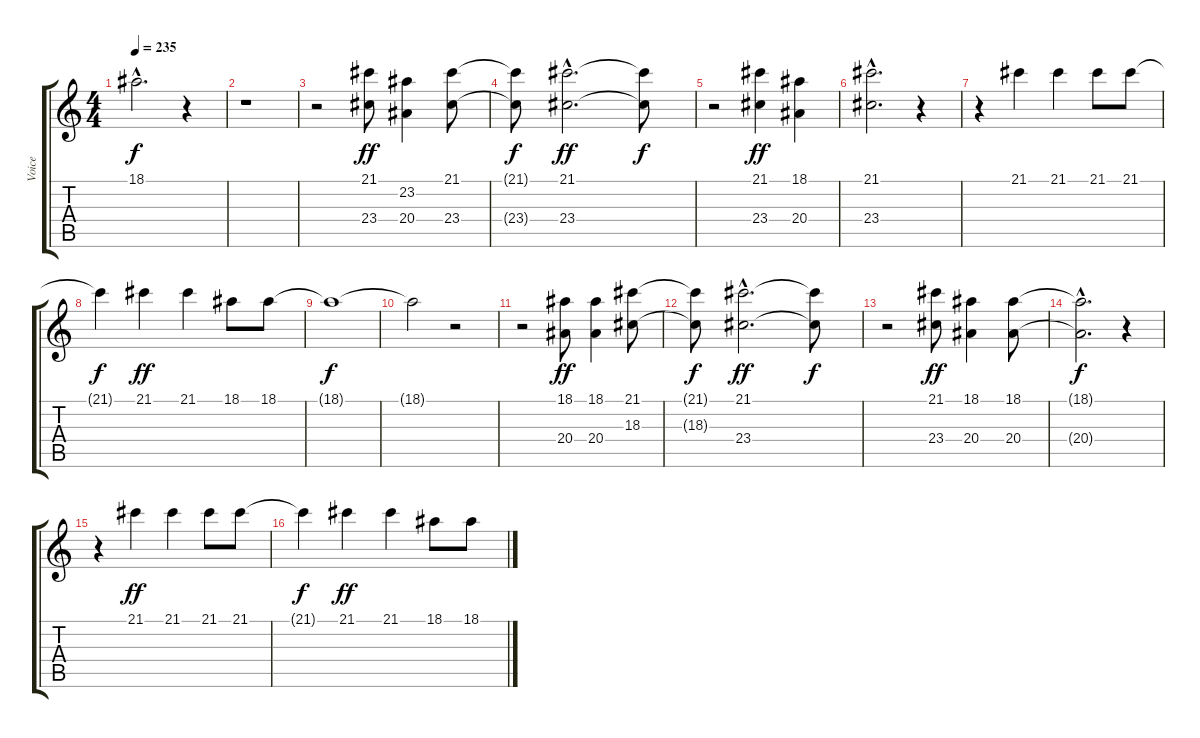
\track ("Voice" "Voice") {instrument synthvoice}
\staff {score tabs}
\tuning (E4 B3 G3 D3 A2 E2) {hide}
\ts (4 4)
\tempo 235
\clef g2
\ks c
18.1{hac t}.2{d dy f} r.4 |
r.1 |
r.2 (21.1 23.4).8{dy ff} (23.2 20.4).4 (21.1 23.4).8 |
(21.1{t} 23.4{t}).8{dy f} (21.1{hac} 23.4{hac}).2{d dy ff} (21.1{t} 23.4{t}).8{dy f} |
r.2 (21.1 23.4).4{dy ff} (18.1 20.4).4 |
(21.1{hac} 23.4{hac}).2{d} r.4 |
r.4 21.1.4 21.1.4 21.1.8 21.1.8 |
21.1{t}.4{dy f} 21.1.4{dy ff} 21.1.4 18.1.8 18.1.8 |
18.1{t}.1{dy f} |
18.1{t}.2 r.2 |
r.2 (18.1 20.4).8{dy ff} (18.1 20.4).4 (21.1 18.3).8 |
(21.1{t} 18.3{t}).8{dy f} (21.1{hac} 23.4{hac}).2{d dy ff} (21.1{t} 23.4{t}).8{dy f} |
r.2 (21.1 23.4).8{dy ff} (18.1 20.4).4 (18.1 20.4).8 |
(18.1{hac t} 20.4{hac t}).2{d dy f} r.4 |
r.4 21.1.4{dy ff} 21.1.4 21.1.8 21.1.8 |
21.1{t}.4{dy f} 21.1.4{dy ff} 21.1.4 18.1.8 18.1.8
